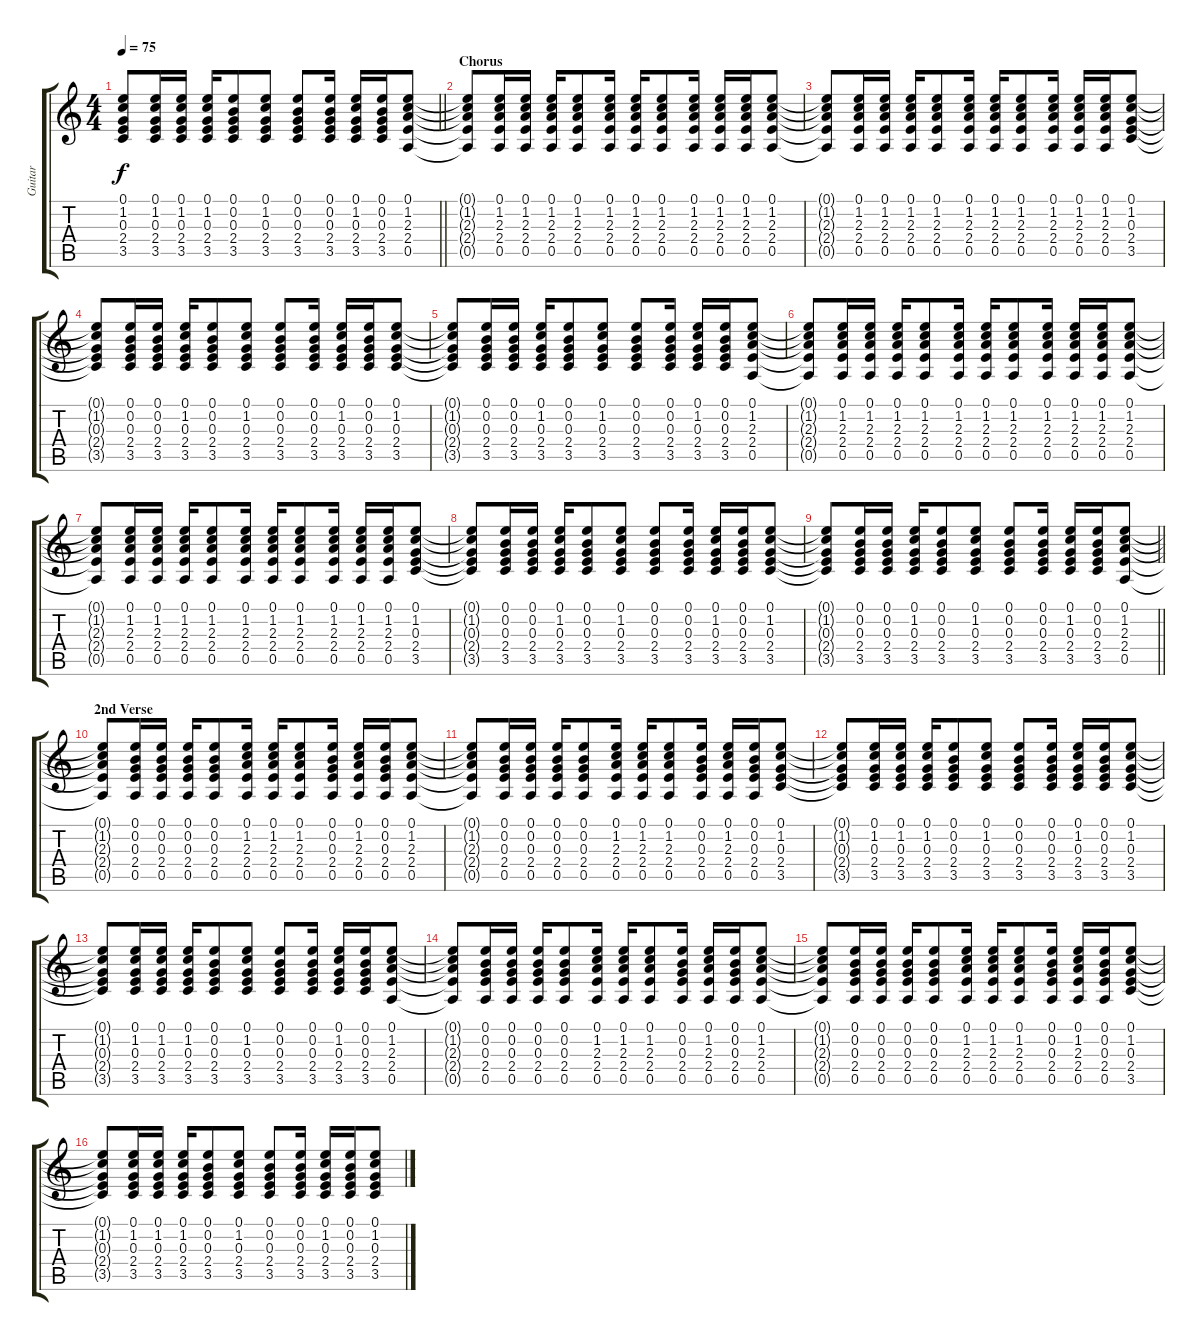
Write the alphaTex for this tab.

\track ("Guitar" "Guitar") {instrument acousticguitarsteel}
\staff {score tabs}
\tuning (E4 B3 G3 D3 A2 E2) {hide}
\ts (4 4)
\tempo 75
\clef g2
\barLineRight lightlight
\ks c
(0.1{t} 1.2{t} 0.3{t} 2.4{t} 3.5{t}).8{dy f} (0.1 1.2 0.3 2.4 3.5).16 (0.1 1.2 0.3 2.4 3.5).16 (0.1 1.2 0.3 2.4 3.5).16 (0.1 0.2 0.3 2.4 3.5).8 (0.1 1.2 0.3 2.4 3.5).8 (0.1 0.2 0.3 2.4 3.5).8 (0.1 0.2 0.3 2.4 3.5).16 (0.1 1.2 0.3 2.4 3.5).16 (0.1 0.2 0.3 2.4 3.5).16 (0.1 1.2 2.3 2.4 0.5).8 |
\section ("" "Chorus")
(0.1{t} 1.2{t} 2.3{t} 2.4{t} 0.5{t}).8 (0.1 1.2 2.3 2.4 0.5).16 (0.1 1.2 2.3 2.4 0.5).16 (0.1 1.2 2.3 2.4 0.5).16 (0.1 1.2 2.3 2.4 0.5).8 (0.1 1.2 2.3 2.4 0.5).16 (0.1 1.2 2.3 2.4 0.5).16 (0.1 1.2 2.3 2.4 0.5).8 (0.1 1.2 2.3 2.4 0.5).16 (0.1 1.2 2.3 2.4 0.5).16 (0.1 1.2 2.3 2.4 0.5).16 (0.1 1.2 2.3 2.4 0.5).8 |
(0.1{t} 1.2{t} 2.3{t} 2.4{t} 0.5{t}).8 (0.1 1.2 2.3 2.4 0.5).16 (0.1 1.2 2.3 2.4 0.5).16 (0.1 1.2 2.3 2.4 0.5).16 (0.1 1.2 2.3 2.4 0.5).8 (0.1 1.2 2.3 2.4 0.5).16 (0.1 1.2 2.3 2.4 0.5).16 (0.1 1.2 2.3 2.4 0.5).8 (0.1 1.2 2.3 2.4 0.5).16 (0.1 1.2 2.3 2.4 0.5).16 (0.1 1.2 2.3 2.4 0.5).16 (0.1 1.2 0.3 2.4 3.5).8 |
(0.1{t} 1.2{t} 0.3{t} 2.4{t} 3.5{t}).8 (0.1 0.2 0.3 2.4 3.5).16 (0.1 0.2 0.3 2.4 3.5).16 (0.1 1.2 0.3 2.4 3.5).16 (0.1 0.2 0.3 2.4 3.5).8 (0.1 1.2 0.3 2.4 3.5).8 (0.1 0.2 0.3 2.4 3.5).8 (0.1 0.2 0.3 2.4 3.5).16 (0.1 1.2 0.3 2.4 3.5).16 (0.1 0.2 0.3 2.4 3.5).16 (0.1 1.2 0.3 2.4 3.5).8 |
(0.1{t} 1.2{t} 0.3{t} 2.4{t} 3.5{t}).8 (0.1 0.2 0.3 2.4 3.5).16 (0.1 0.2 0.3 2.4 3.5).16 (0.1 1.2 0.3 2.4 3.5).16 (0.1 0.2 0.3 2.4 3.5).8 (0.1 1.2 0.3 2.4 3.5).8 (0.1 0.2 0.3 2.4 3.5).8 (0.1 0.2 0.3 2.4 3.5).16 (0.1 1.2 0.3 2.4 3.5).16 (0.1 0.2 0.3 2.4 3.5).16 (0.1 1.2 2.3 2.4 0.5).8 |
(0.1{t} 1.2{t} 2.3{t} 2.4{t} 0.5{t}).8 (0.1 1.2 2.3 2.4 0.5).16 (0.1 1.2 2.3 2.4 0.5).16 (0.1 1.2 2.3 2.4 0.5).16 (0.1 1.2 2.3 2.4 0.5).8 (0.1 1.2 2.3 2.4 0.5).16 (0.1 1.2 2.3 2.4 0.5).16 (0.1 1.2 2.3 2.4 0.5).8 (0.1 1.2 2.3 2.4 0.5).16 (0.1 1.2 2.3 2.4 0.5).16 (0.1 1.2 2.3 2.4 0.5).16 (0.1 1.2 2.3 2.4 0.5).8 |
(0.1{t} 1.2{t} 2.3{t} 2.4{t} 0.5{t}).8 (0.1 1.2 2.3 2.4 0.5).16 (0.1 1.2 2.3 2.4 0.5).16 (0.1 1.2 2.3 2.4 0.5).16 (0.1 1.2 2.3 2.4 0.5).8 (0.1 1.2 2.3 2.4 0.5).16 (0.1 1.2 2.3 2.4 0.5).16 (0.1 1.2 2.3 2.4 0.5).8 (0.1 1.2 2.3 2.4 0.5).16 (0.1 1.2 2.3 2.4 0.5).16 (0.1 1.2 2.3 2.4 0.5).16 (0.1 1.2 0.3 2.4 3.5).8 |
(0.1{t} 1.2{t} 0.3{t} 2.4{t} 3.5{t}).8 (0.1 0.2 0.3 2.4 3.5).16 (0.1 0.2 0.3 2.4 3.5).16 (0.1 1.2 0.3 2.4 3.5).16 (0.1 0.2 0.3 2.4 3.5).8 (0.1 1.2 0.3 2.4 3.5).8 (0.1 0.2 0.3 2.4 3.5).8 (0.1 0.2 0.3 2.4 3.5).16 (0.1 1.2 0.3 2.4 3.5).16 (0.1 0.2 0.3 2.4 3.5).16 (0.1 1.2 0.3 2.4 3.5).8 |
\barLineRight lightlight
(0.1{t} 1.2{t} 0.3{t} 2.4{t} 3.5{t}).8 (0.1 0.2 0.3 2.4 3.5).16 (0.1 0.2 0.3 2.4 3.5).16 (0.1 1.2 0.3 2.4 3.5).16 (0.1 0.2 0.3 2.4 3.5).8 (0.1 1.2 0.3 2.4 3.5).8 (0.1 0.2 0.3 2.4 3.5).8 (0.1 0.2 0.3 2.4 3.5).16 (0.1 1.2 0.3 2.4 3.5).16 (0.1 0.2 0.3 2.4 3.5).16 (0.1 1.2 2.3 2.4 0.5).8 |
\section ("" "2nd Verse")
(0.1{t} 1.2{t} 2.3{t} 2.4{t} 0.5{t}).8 (0.1 0.2 0.3 2.4 0.5).16 (0.1 0.2 0.3 2.4 0.5).16 (0.1 0.2 0.3 2.4 0.5).16 (0.1 0.2 0.3 2.4 0.5).8 (0.1 1.2 2.3 2.4 0.5).16 (0.1 1.2 2.3 2.4 0.5).16 (0.1 1.2 2.3 2.4 0.5).8 (0.1 0.2 0.3 2.4 0.5).16 (0.1 1.2 2.3 2.4 0.5).16 (0.1 0.2 0.3 2.4 0.5).16 (0.1 1.2 2.3 2.4 0.5).8 |
(0.1{t} 1.2{t} 2.3{t} 2.4{t} 0.5{t}).8 (0.1 0.2 0.3 2.4 0.5).16 (0.1 0.2 0.3 2.4 0.5).16 (0.1 0.2 0.3 2.4 0.5).16 (0.1 0.2 0.3 2.4 0.5).8 (0.1 1.2 2.3 2.4 0.5).16 (0.1 1.2 2.3 2.4 0.5).16 (0.1 1.2 2.3 2.4 0.5).8 (0.1 0.2 0.3 2.4 0.5).16 (0.1 1.2 2.3 2.4 0.5).16 (0.1 0.2 0.3 2.4 0.5).16 (0.1 1.2 0.3 2.4 3.5).8 |
(0.1{t} 1.2{t} 0.3{t} 2.4{t} 3.5{t}).8 (0.1 1.2 0.3 2.4 3.5).16 (0.1 1.2 0.3 2.4 3.5).16 (0.1 1.2 0.3 2.4 3.5).16 (0.1 0.2 0.3 2.4 3.5).8 (0.1 1.2 0.3 2.4 3.5).8 (0.1 0.2 0.3 2.4 3.5).8 (0.1 0.2 0.3 2.4 3.5).16 (0.1 1.2 0.3 2.4 3.5).16 (0.1 0.2 0.3 2.4 3.5).16 (0.1 1.2 0.3 2.4 3.5).8 |
(0.1{t} 1.2{t} 0.3{t} 2.4{t} 3.5{t}).8 (0.1 1.2 0.3 2.4 3.5).16 (0.1 1.2 0.3 2.4 3.5).16 (0.1 1.2 0.3 2.4 3.5).16 (0.1 0.2 0.3 2.4 3.5).8 (0.1 1.2 0.3 2.4 3.5).8 (0.1 0.2 0.3 2.4 3.5).8 (0.1 0.2 0.3 2.4 3.5).16 (0.1 1.2 0.3 2.4 3.5).16 (0.1 0.2 0.3 2.4 3.5).16 (0.1 1.2 2.3 2.4 0.5).8 |
(0.1{t} 1.2{t} 2.3{t} 2.4{t} 0.5{t}).8 (0.1 0.2 0.3 2.4 0.5).16 (0.1 0.2 0.3 2.4 0.5).16 (0.1 0.2 0.3 2.4 0.5).16 (0.1 0.2 0.3 2.4 0.5).8 (0.1 1.2 2.3 2.4 0.5).16 (0.1 1.2 2.3 2.4 0.5).16 (0.1 1.2 2.3 2.4 0.5).8 (0.1 0.2 0.3 2.4 0.5).16 (0.1 1.2 2.3 2.4 0.5).16 (0.1 0.2 0.3 2.4 0.5).16 (0.1 1.2 2.3 2.4 0.5).8 |
(0.1{t} 1.2{t} 2.3{t} 2.4{t} 0.5{t}).8 (0.1 0.2 0.3 2.4 0.5).16 (0.1 0.2 0.3 2.4 0.5).16 (0.1 0.2 0.3 2.4 0.5).16 (0.1 0.2 0.3 2.4 0.5).8 (0.1 1.2 2.3 2.4 0.5).16 (0.1 1.2 2.3 2.4 0.5).16 (0.1 1.2 2.3 2.4 0.5).8 (0.1 0.2 0.3 2.4 0.5).16 (0.1 1.2 2.3 2.4 0.5).16 (0.1 0.2 0.3 2.4 0.5).16 (0.1 1.2 0.3 2.4 3.5).8 |
(0.1{t} 1.2{t} 0.3{t} 2.4{t} 3.5{t}).8 (0.1 1.2 0.3 2.4 3.5).16 (0.1 1.2 0.3 2.4 3.5).16 (0.1 1.2 0.3 2.4 3.5).16 (0.1 0.2 0.3 2.4 3.5).8 (0.1 1.2 0.3 2.4 3.5).8 (0.1 0.2 0.3 2.4 3.5).8 (0.1 0.2 0.3 2.4 3.5).16 (0.1 1.2 0.3 2.4 3.5).16 (0.1 0.2 0.3 2.4 3.5).16 (0.1 1.2 0.3 2.4 3.5).8
